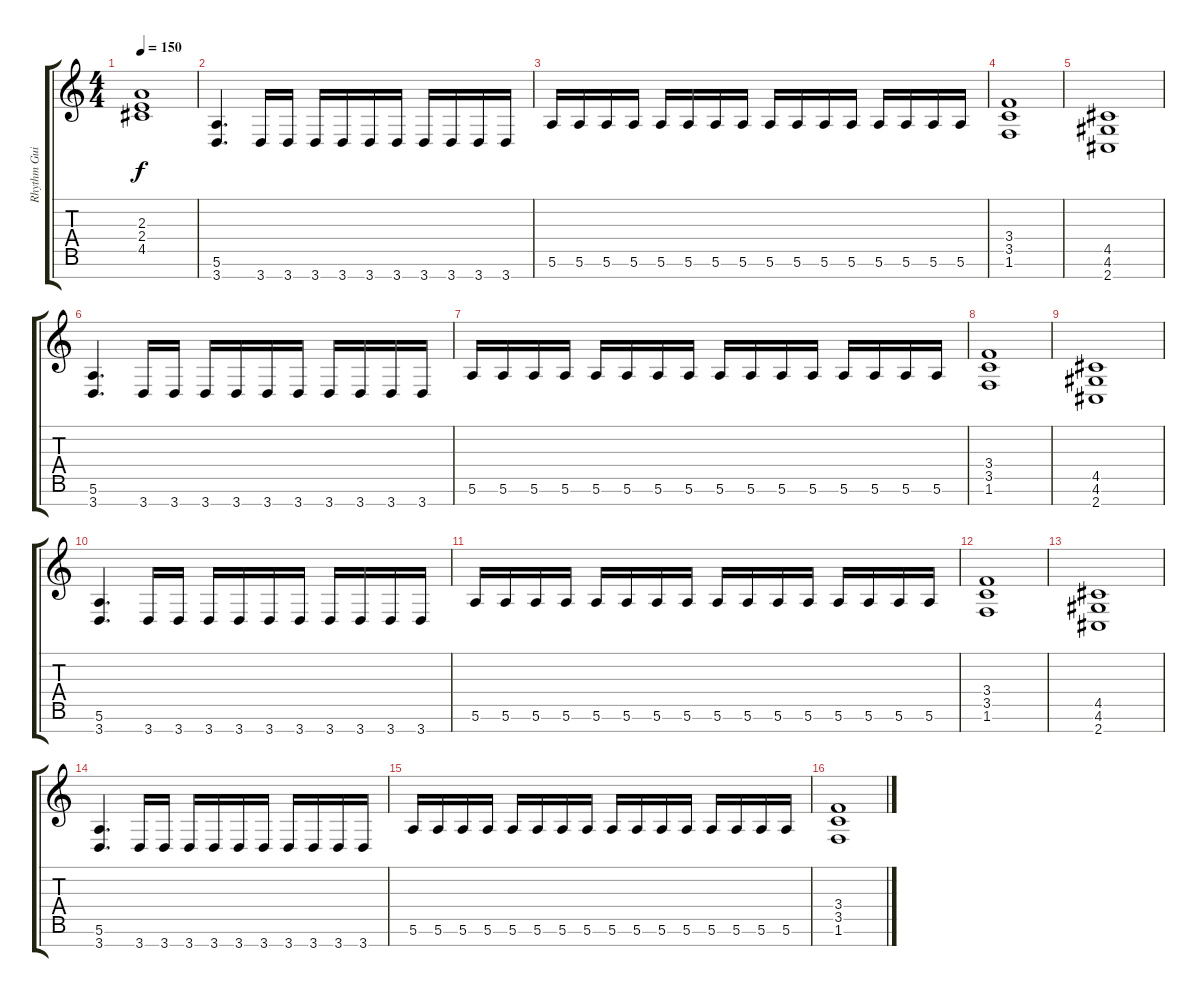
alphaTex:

\track ("Rhythm Guitar" "Rhythm Gui") {instrument overdrivenguitar}
\staff {score tabs}
\tuning (E4 B3 G3 D3 A2 E2 B1) {hide}
\ts (4 4)
\tempo 150
\clef g2
\ks c
(2.3 2.4 4.5).1{dy f} |
(5.6 3.7).4{d} 3.7.16 3.7.16 3.7.16 3.7.16 3.7.16 3.7.16 3.7.16 3.7.16 3.7.16 3.7.16 |
5.6.16 5.6.16 5.6.16 5.6.16 5.6.16 5.6.16 5.6.16 5.6.16 5.6.16 5.6.16 5.6.16 5.6.16 5.6.16 5.6.16 5.6.16 5.6.16 |
(3.4 3.5 1.6).1 |
(4.5 4.6 2.7).1 |
(5.6 3.7).4{d} 3.7.16 3.7.16 3.7.16 3.7.16 3.7.16 3.7.16 3.7.16 3.7.16 3.7.16 3.7.16 |
5.6.16 5.6.16 5.6.16 5.6.16 5.6.16 5.6.16 5.6.16 5.6.16 5.6.16 5.6.16 5.6.16 5.6.16 5.6.16 5.6.16 5.6.16 5.6.16 |
(3.4 3.5 1.6).1 |
(4.5 4.6 2.7).1 |
(5.6 3.7).4{d} 3.7.16 3.7.16 3.7.16 3.7.16 3.7.16 3.7.16 3.7.16 3.7.16 3.7.16 3.7.16 |
5.6.16 5.6.16 5.6.16 5.6.16 5.6.16 5.6.16 5.6.16 5.6.16 5.6.16 5.6.16 5.6.16 5.6.16 5.6.16 5.6.16 5.6.16 5.6.16 |
(3.4 3.5 1.6).1 |
(4.5 4.6 2.7).1 |
(5.6 3.7).4{d} 3.7.16 3.7.16 3.7.16 3.7.16 3.7.16 3.7.16 3.7.16 3.7.16 3.7.16 3.7.16 |
5.6.16 5.6.16 5.6.16 5.6.16 5.6.16 5.6.16 5.6.16 5.6.16 5.6.16 5.6.16 5.6.16 5.6.16 5.6.16 5.6.16 5.6.16 5.6.16 |
(3.4 3.5 1.6).1
